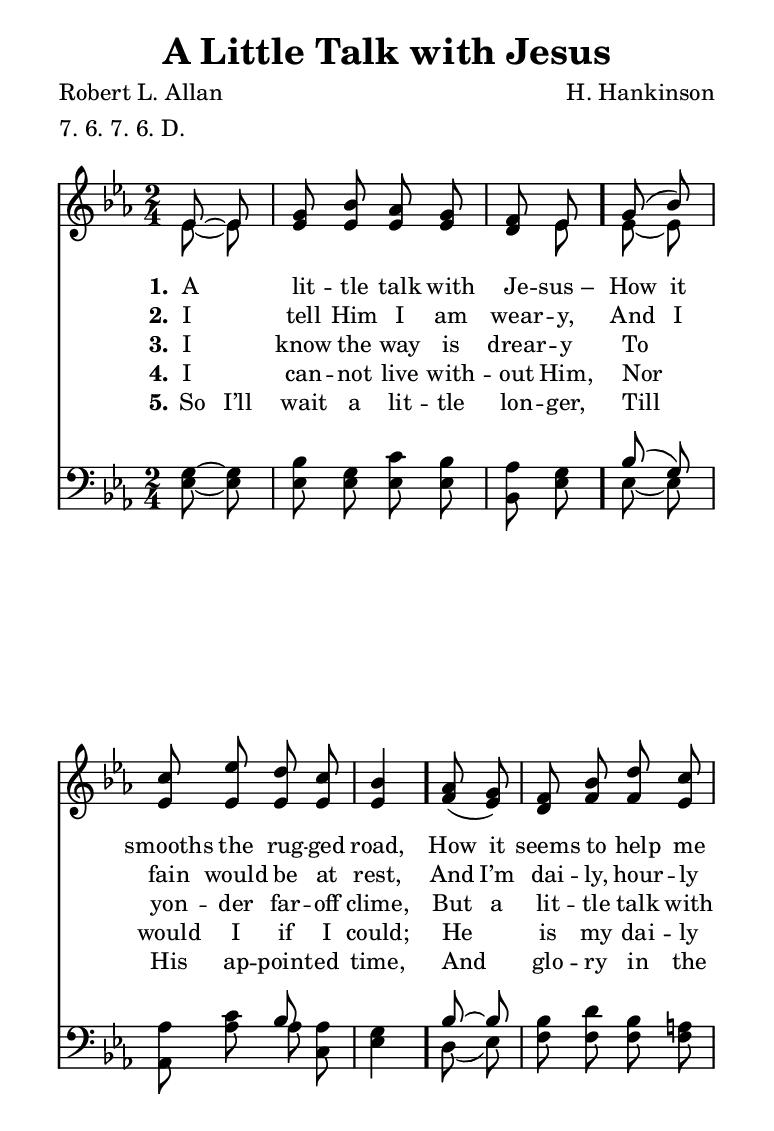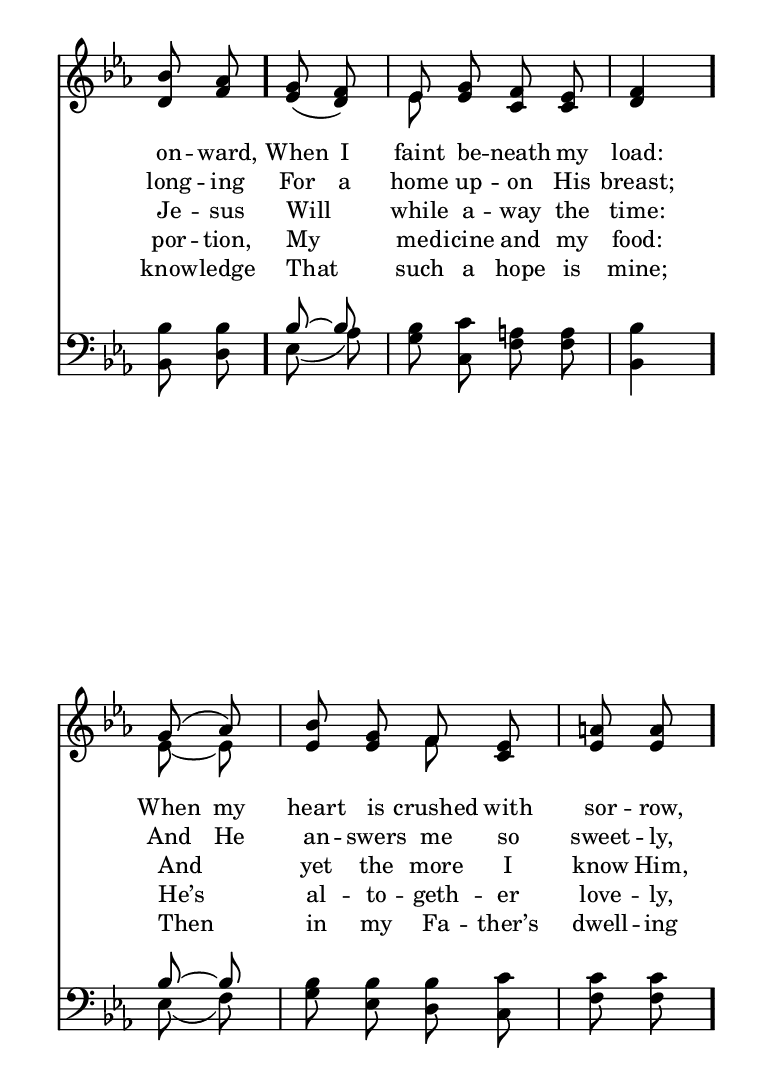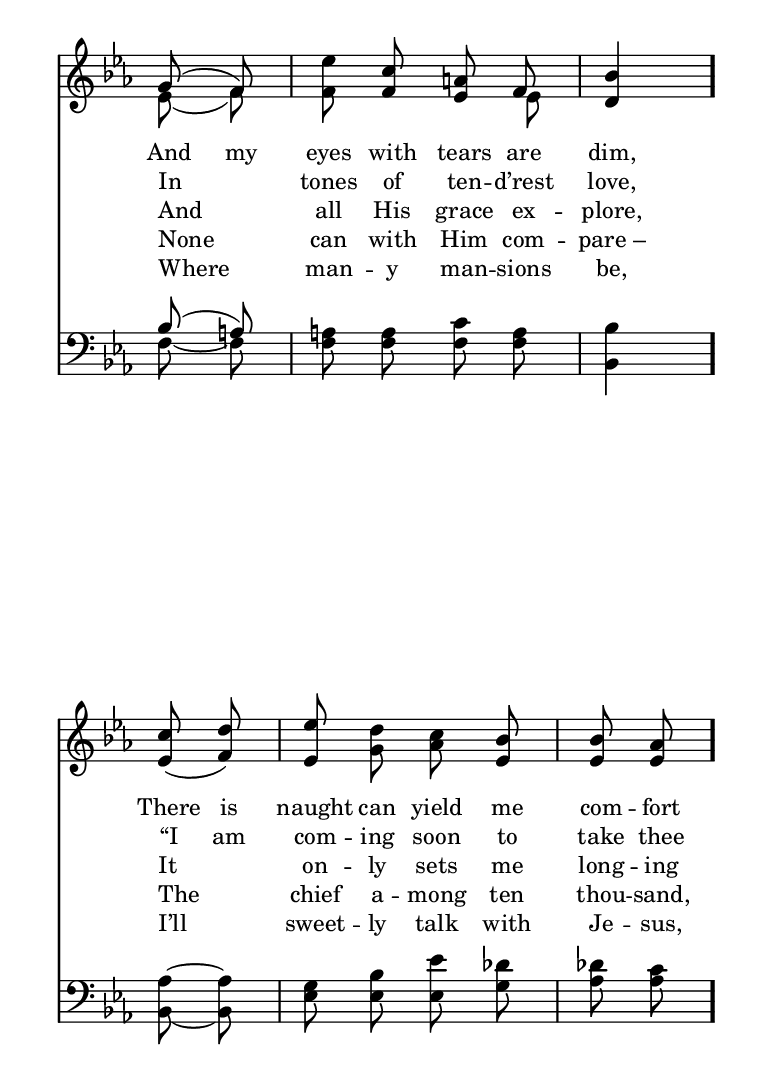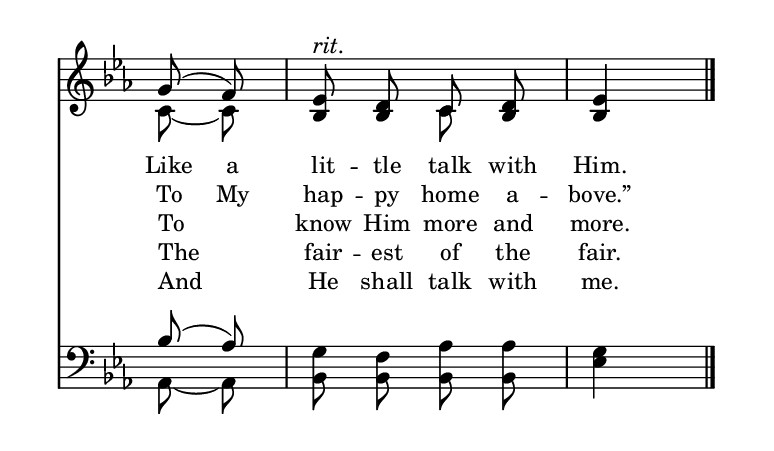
\include "common/global.ily"
\paper {
  \include "common/paper.ily"
}

\header{
  hymnnumber = "204"
  title = "A Little Talk with Jesus"
  tunename = ""
  meter = "7. 6. 7. 6. D." % original has P. M.
  poet = "Robert L. Allan" % see https://bibletruthpublishers.com/a-little-talk-with-Jesus-full-color-poetry-leaflets/robert-l-allan/pd3956
  composer = "H. Hankinson"
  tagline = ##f
}

global = {
  \include "common/overrides.ily"
  \override Staff.TimeSignature.style = #'numbered
  \time 2/4
  \override Score.MetronomeMark.transparent = ##t % hide all fermata changes too
  \tempo 8=120
  \key ees \major
  \partial 4
  \autoBeamOff
}

notesSoprano = {
\global
\relative c' {

  ees8 ~ ees | g bes aes g | f ees
  g8( bes) c ees d c | bes4
  aes8( g) | f bes d c | bes aes
  g8( f) ees g f ees | f4
  g8( aes) bes8 g f ees | a a
  g8( f) | ees' c a f | bes4
  c8( d) | ees d c bes | bes aes
  g8( f) | ees^\markup{ \italic rit. } d c d | ees4

  \bar "|."

}
}

notesAlto = {
\global
\relative e' {

  ees8 ~ ees | ees ees ees ees | d ees
  ees8 ~ ees | ees ees ees ees | ees4
  f8( ees) | d f f ees | d f
  ees8( d) | ees ees c c | d4
  ees8 ~ ees | ees ees f c | ees ees
  ees8( f) | f f ees ees | d4
  ees8( f) | ees g aes ees | ees ees
  c8 ~ c | bes bes c bes | bes4

}
}

notesTenor = {
\global
\relative a {

  g8 ~ g | bes g c bes | aes g
  bes8( g) | aes c bes aes | g4
  bes8 ~ bes | bes d bes a | bes bes
  bes8 ~ bes | bes c a a | bes4
  bes8 ~ bes | bes bes bes c | c c
  bes8( a) | a a c a | bes4
  aes8 ~ aes | g bes ees des | des c
  bes8( aes) | g f aes aes | g4

}
}

notesBass = {
\global
\relative f {

  ees8 ~ ees | ees ees ees ees | bes ees
  ees8 ~ ees | aes, aes' aes c, | ees4
  d8( ees) | f f f f | bes, d
  ees8( aes) | g c, f f | bes,4
  ees8( f) | g ees d c | f f
  f8 ~ f | f f f f | bes,4
  bes8 ~ bes | ees ees ees g | aes aes
  aes,8 ~ aes | bes bes bes bes | ees4

}
}

wordsA = \lyricmode {
\set stanza = "1."

A lit -- tle talk with Je -- sus_– \bar "."
{ \mon } How it { \moff } smooths the rug -- ged road, \bar "."
{ \mon } How it { \moff } seems to help me on -- ward, \bar "."
{ \mon } When I { \moff } faint be -- neath my load: \bar "."
{ \mon } When my { \moff } heart is crushed with sor -- row, \bar "."
{ \mon } And my { \moff } eyes with tears are dim, \bar "."
{ \mon } There is { \moff } naught can yield me com -- fort \bar "."
{ \mon } Like a { \moff } lit -- tle talk with Him. \bar "."

}

wordsB = \lyricmode {
\set stanza = "2."

I tell Him I am wear -- y,
{ \mon } And I { \moff } fain would be at rest,
{ \mon } And I’m { \moff } dai -- ly, hour -- ly long -- ing
{ \mon } For a { \moff } home up -- on His breast;
{ \mon } And He { \moff } an -- swers me so sweet -- ly,
In tones of ten -- d’rest love,
{ \mon } “I am { \moff } com -- ing soon to take thee
{ \mon } To My { \moff } hap -- py home a -- bove.”

}

wordsC = \lyricmode {
\set stanza = "3."

I know the way is drear -- y
To yon -- der far -- off clime, % blue book has "far off" for "far-off"
{ \mon } But a { \moff } lit -- tle talk with Je -- sus
Will while a -- way the time:
And yet the more I know Him,
And all His grace ex -- plore,
It on -- ly sets me long -- ing
To know Him more and more.

}

wordsD = \lyricmode {
\set stanza = "4."

I can -- not live with -- out Him,
Nor would I if I could;
He is my dai -- ly por -- tion,
My med -- icine and my food:
He’s al -- to -- geth -- er love -- ly,
None can with Him com -- pare_–
The chief a -- mong ten thou -- sand,
The fair -- est of the fair.

}

wordsE = \lyricmode {
\set stanza = "5."

{ \mon } So I’ll { \moff } wait a lit -- tle lon -- ger,
Till His ap -- point -- ed time,
And glo -- ry in the know -- ledge
That such a hope is mine;
Then in my Fa -- ther’s dwell -- ing
Where man -- y man -- sions be,
I’ll sweet -- ly talk with Je -- sus,
And He shall talk with me.

}

\score {
  \context ChoirStaff <<
    \context Staff = upper <<
      \set Staff.autoBeaming = ##f
      \set ChoirStaff.systemStartDelimiter = #'SystemStartBar
      \set ChoirStaff.printPartCombineTexts = ##f
      \partcombine #'(2 . 11) \notesSoprano \notesAlto
      \context NullVoice = sopranos { \voiceOne << \notesSoprano >> }
      \context Lyrics = one   \lyricsto sopranos \wordsA
      \context Lyrics = two   \lyricsto sopranos \wordsB
      \context Lyrics = three \lyricsto sopranos \wordsC
      \context Lyrics = four  \lyricsto sopranos \wordsD
      \context Lyrics = five  \lyricsto sopranos \wordsE
    >>
    \context Staff = men <<
      \set Staff.autoBeaming = ##f
      \clef bass
      \set ChoirStaff.printPartCombineTexts = ##f
      \partcombine #'(2 . 11) \notesTenor \notesBass
    >>
  >>
  \layout {
    \include "common/layout.ily"
  }
  #(cond ((ly:get-option 'eog-midi-permitted) #{ \midi{
    \include "common/midi.ily"
  } #}))
}

\version "2.19.49"  % necessary for upgrading to future LilyPond versions.

% vi:set et ts=2 sw=2 ai nocindent syntax=lilypond:
